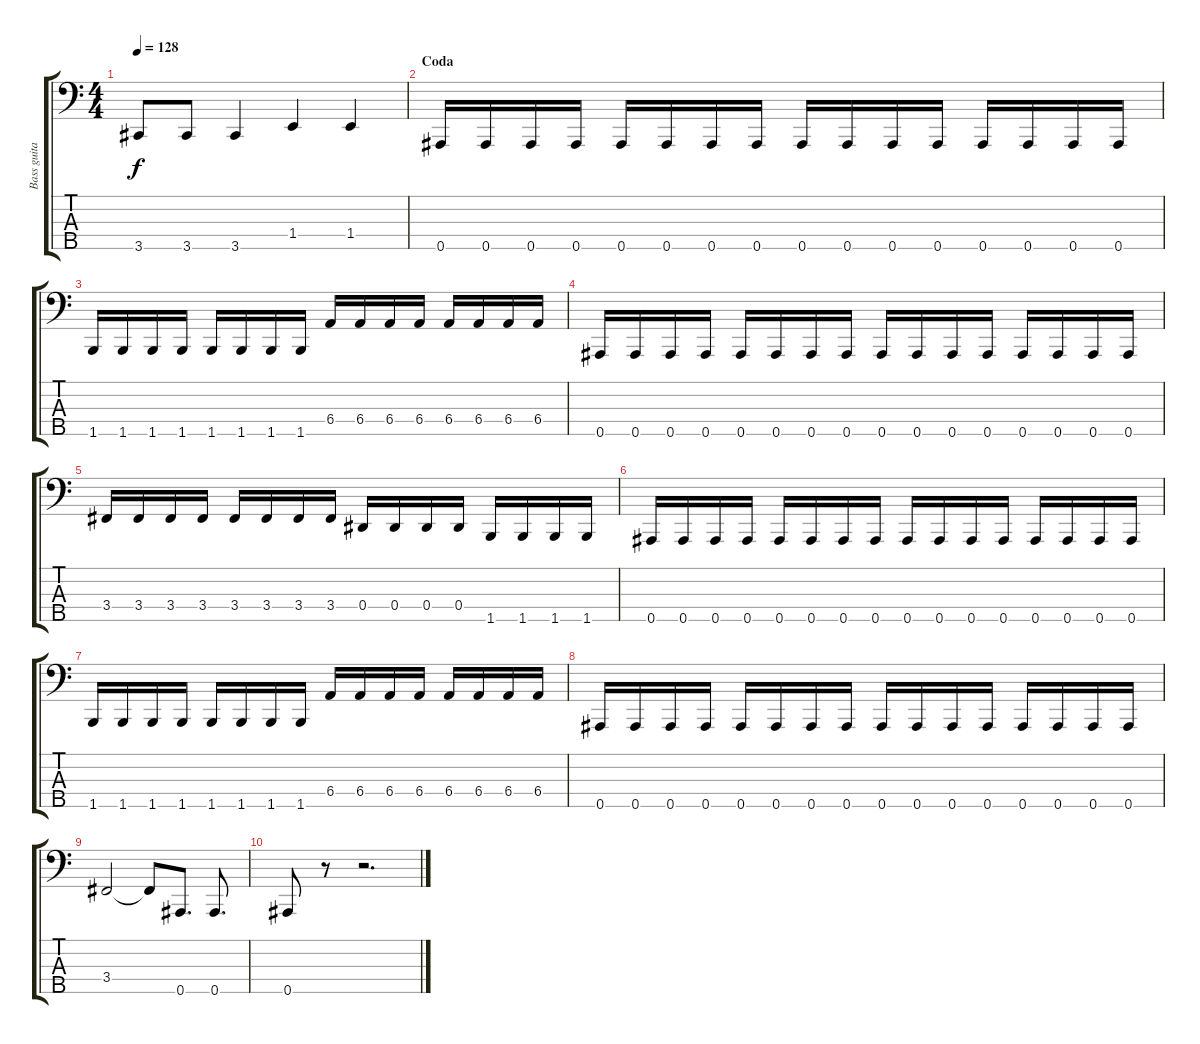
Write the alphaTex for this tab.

\track ("Bass guitar" "Bass guita") {instrument electricbassfinger}
\staff {score tabs}
\tuning (Gb2 Db2 Ab1 Eb1 Bb0) {hide}
\ts (4 4)
\tempo 128
\clef f4
\ks c
3.5.8{dy f} 3.5.8 3.5.4 1.4.4 1.4.4 |
\section ("" "Coda")
0.5.16 0.5.16 0.5.16 0.5.16 0.5.16 0.5.16 0.5.16 0.5.16 0.5.16 0.5.16 0.5.16 0.5.16 0.5.16 0.5.16 0.5.16 0.5.16 |
1.5.16 1.5.16 1.5.16 1.5.16 1.5.16 1.5.16 1.5.16 1.5.16 6.4.16 6.4.16 6.4.16 6.4.16 6.4.16 6.4.16 6.4.16 6.4.16 |
0.5.16 0.5.16 0.5.16 0.5.16 0.5.16 0.5.16 0.5.16 0.5.16 0.5.16 0.5.16 0.5.16 0.5.16 0.5.16 0.5.16 0.5.16 0.5.16 |
3.4.16 3.4.16 3.4.16 3.4.16 3.4.16 3.4.16 3.4.16 3.4.16 0.4.16 0.4.16 0.4.16 0.4.16 1.5.16 1.5.16 1.5.16 1.5.16 |
0.5.16 0.5.16 0.5.16 0.5.16 0.5.16 0.5.16 0.5.16 0.5.16 0.5.16 0.5.16 0.5.16 0.5.16 0.5.16 0.5.16 0.5.16 0.5.16 |
1.5.16 1.5.16 1.5.16 1.5.16 1.5.16 1.5.16 1.5.16 1.5.16 6.4.16 6.4.16 6.4.16 6.4.16 6.4.16 6.4.16 6.4.16 6.4.16 |
0.5.16 0.5.16 0.5.16 0.5.16 0.5.16 0.5.16 0.5.16 0.5.16 0.5.16 0.5.16 0.5.16 0.5.16 0.5.16 0.5.16 0.5.16 0.5.16 |
3.4.2 3.4{t}.8 0.5.8{d} 0.5.8{d} |
0.5.8 r.8 r.2{d}
